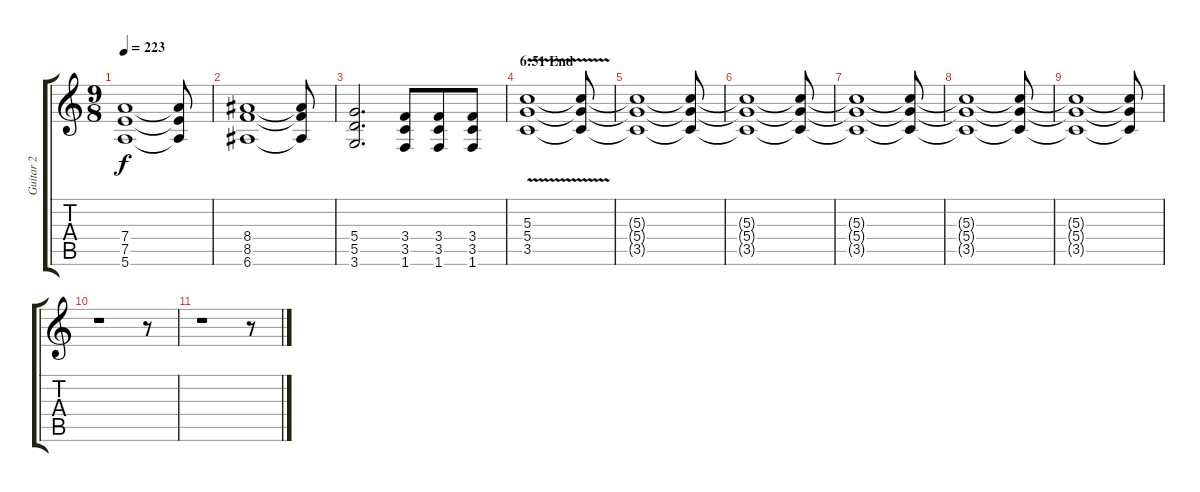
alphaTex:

\track ("Guitar 2" "Guitar 2") {instrument distortionguitar}
\staff {score tabs}
\tuning (E4 B3 G3 D3 A2 E2) {hide}
\ts (9 8)
\tempo 223
\clef g2
\ks c
(7.4 7.5 5.6).1{dy f} (7.4{t} 7.5{t} 5.6{t}).8 |
(8.4 8.5 6.6).1 (8.4{t} 8.5{t} 6.6{t}).8 |
(5.4 5.5 3.6).2{d} (3.4 3.5 1.6).8 (3.4 3.5 1.6).8 (3.4 3.5 1.6).8 |
\section ("" "6:51 End")
(5.3{v} 5.4{v} 3.5{v}).1 (5.3{t} 5.4{t} 3.5{t}).8 |
(5.3{t} 5.4{t} 3.5{t}).1 (5.3{t} 5.4{t} 3.5{t}).8 |
(5.3{t} 5.4{t} 3.5{t}).1 (5.3{t} 5.4{t} 3.5{t}).8 |
(5.3{t} 5.4{t} 3.5{t}).1 (5.3{t} 5.4{t} 3.5{t}).8 |
(5.3{t} 5.4{t} 3.5{t}).1 (5.3{t} 5.4{t} 3.5{t}).8 |
(5.3{t} 5.4{t} 3.5{t}).1 (5.3{t} 5.4{t} 3.5{t}).8 |
r.1 r.8 |
r.1 r.8
